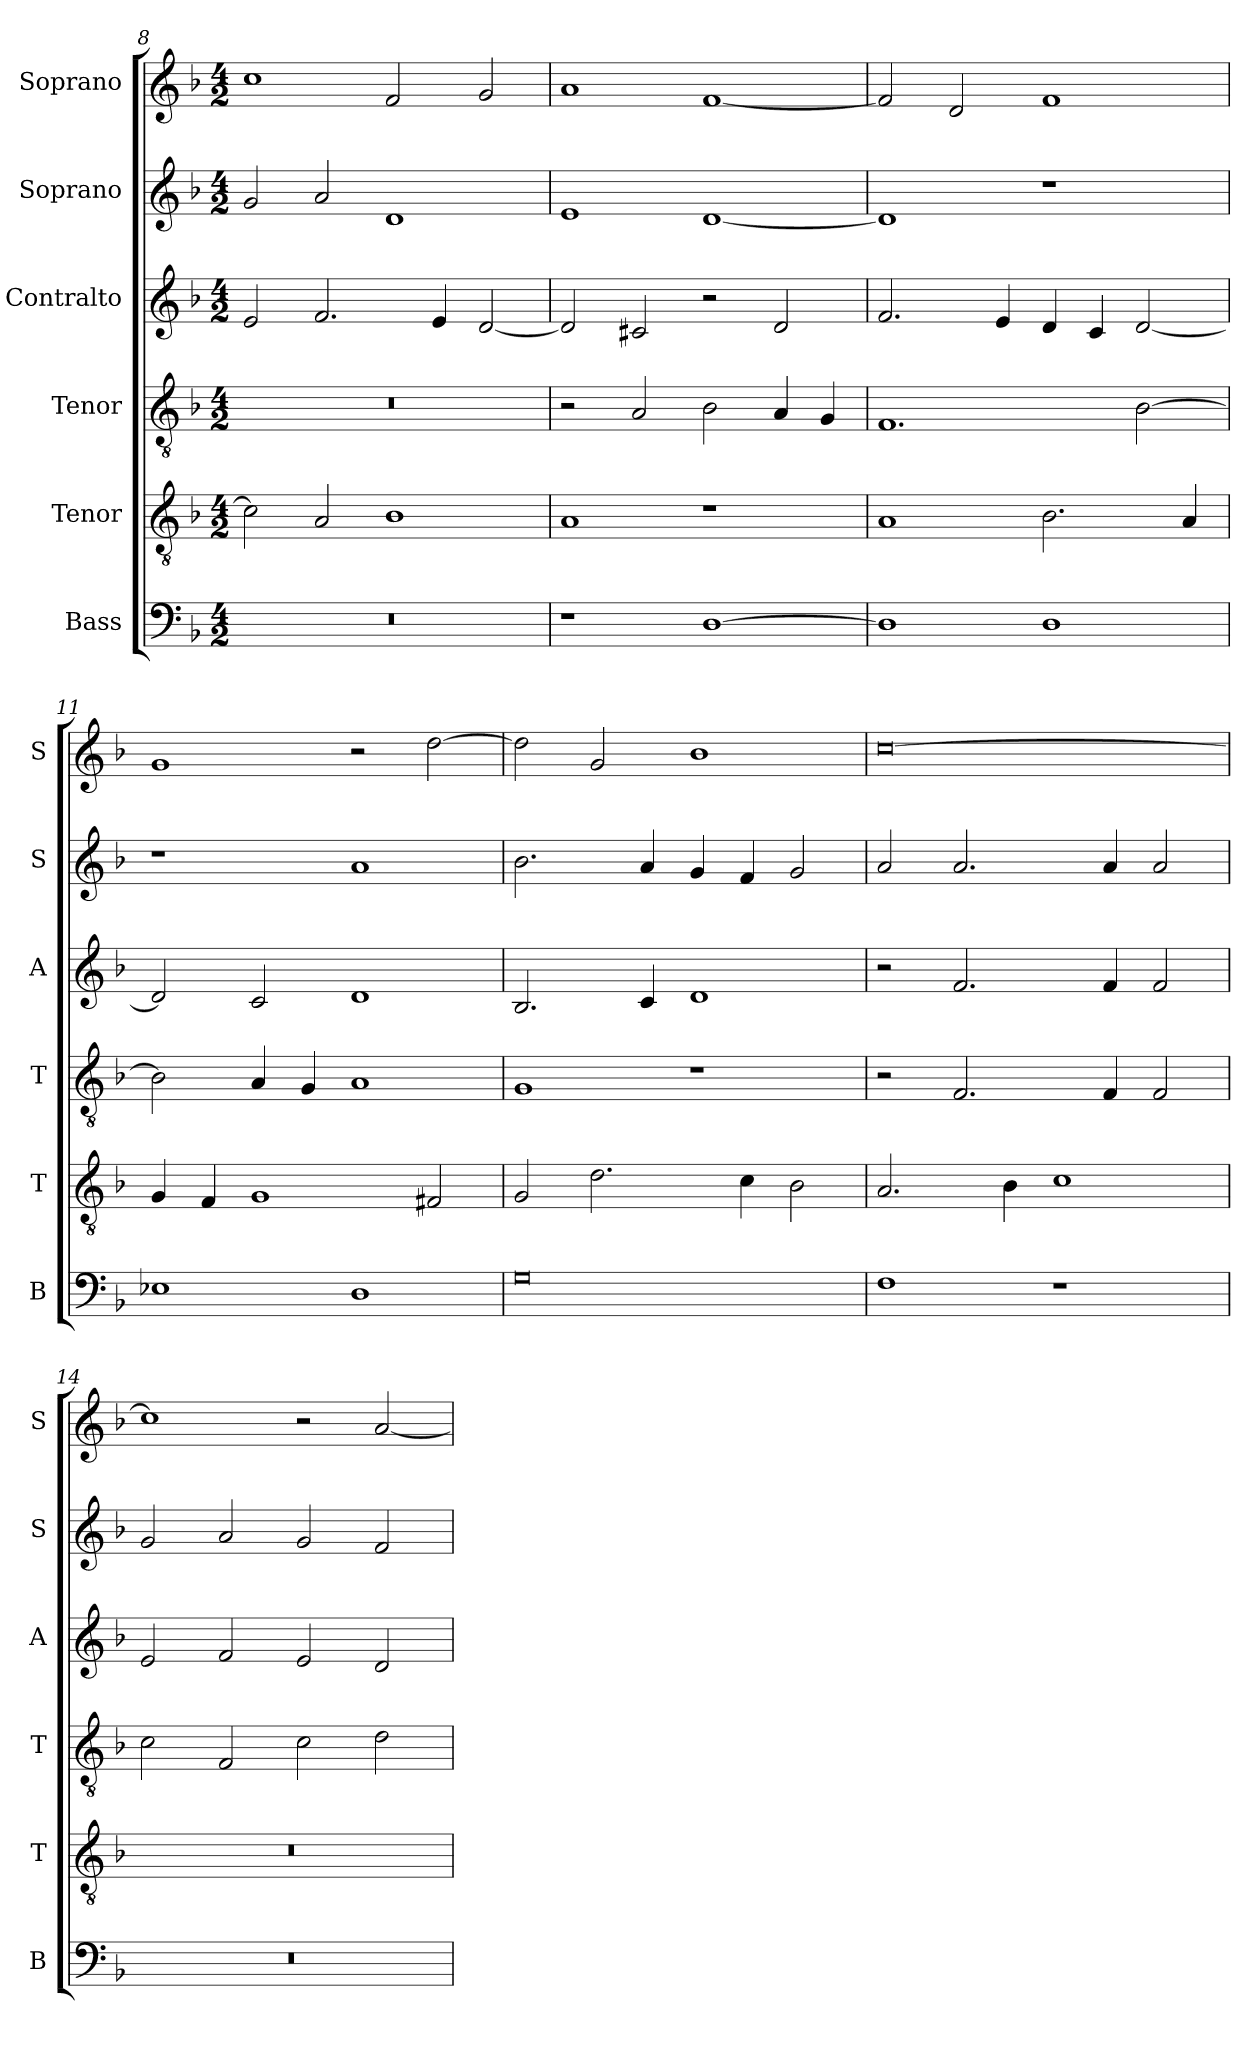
**kern	**kern	**kern	**kern	**kern	**kern
*part6	*part5	*part4	*part3	*part2	*part1
*staff6	*staff5	*staff4	*staff3	*staff2	*staff1
*I"Bass	*I"Tenor	*I"Tenor	*I"Contralto	*I"Soprano	*I"Soprano
*I'B	*I'T	*I'T	*I'A	*I'S	*I'S
*clefF4	*clefGv2	*clefGv2	*clefG2	*clefG2	*clefG2
*k[b-]	*k[b-]	*k[b-]	*k[b-]	*k[b-]	*k[b-]
*G:dor	*G:dor	*G:dor	*G:dor	*G:dor	*G:dor
*M4/2	*M4/2	*M4/2	*M4/2	*M4/2	*M4/2
=8	=8	=8	=8	=8	=8
0r	2c]	0r	2e	2g	1cc
.	2A	.	2.f	2a	.
.	1B-	.	.	1d	2f
.	.	.	4e	.	.
.	.	.	[2d	.	2g
=9	=9	=9	=9	=9	=9
1r	1A	2r	2d]	1e	1a
.	.	2A	2c#X	.	.
[1D	1r	2B-	2r	[1d	[1f
.	.	4A	2d	.	.
.	.	4G	.	.	.
=10	=10	=10	=10	=10	=10
1D]	1A	1.F	2.f	1d]	2f]
.	.	.	.	.	2d
.	.	.	4e	.	.
1D	2.B-	.	4d	1r	1f
.	.	.	4c	.	.
.	.	[2B-	[2d	.	.
.	4A	.	.	.	.
=11	=11	=11	=11	=11	=11
1E-X	4G	2B-]	2d]	1r	1g
.	4F	.	.	.	.
.	1G	4A	2c	.	.
.	.	4G	.	.	.
1D	.	1A	1d	1a	2r
.	2F#X	.	.	.	[2dd
=12	=12	=12	=12	=12	=12
0G	2G	1G	2.B-	2.b-	2dd]
.	2.d	.	.	.	2g
.	.	.	4c	4a	.
.	.	1r	1d	4g	1b-
.	4c	.	.	4f	.
.	2B-	.	.	2g	.
=13	=13	=13	=13	=13	=13
1F	2.A	2r	2r	2a	[0cc
.	.	2.F	2.f	2.a	.
.	4B-	.	.	.	.
1r	1c	.	.	.	.
.	.	4F	4f	4a	.
.	.	2F	2f	2a	.
=14	=14	=14	=14	=14	=14
0r	0r	2c	2e	2g	1cc]
.	.	2F	2f	2a	.
.	.	2c	2e	2g	2r
.	.	2d	2d	2f	[2a
=	=	=	=	=	=
*-	*-	*-	*-	*-	*-
